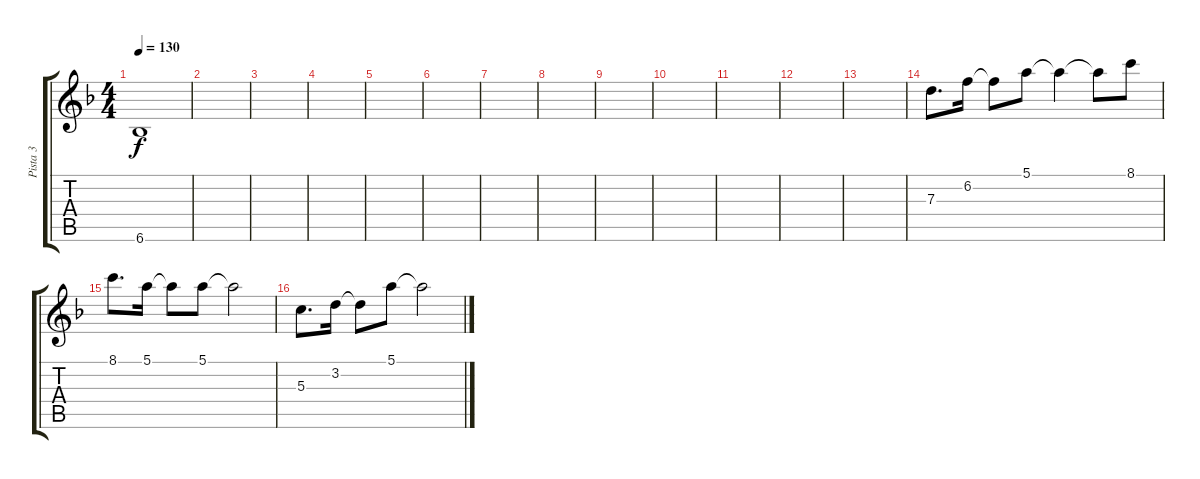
\track ("Pista 3" "Pista 3") {instrument acousticguitarsteel}
\staff {score tabs}
\tuning (E4 B3 G3 D3 A2 E2) {hide}
\ts (4 4)
\tempo 130
\clef g2
\ks dminor
6.6.1{dy f} |
|
|
|
|
|
|
|
|
|
|
|
|
7.3.8{d} 6.2.16 6.2{t}.8 5.1.8 5.1{t}.4 5.1{t}.8 8.1.8 |
8.1.8{d} 5.1.16 5.1{t}.8 5.1.8 5.1{t}.2 |
5.3.8{d} 3.2.16 3.2{t}.8 5.1.8 5.1{t}.2
